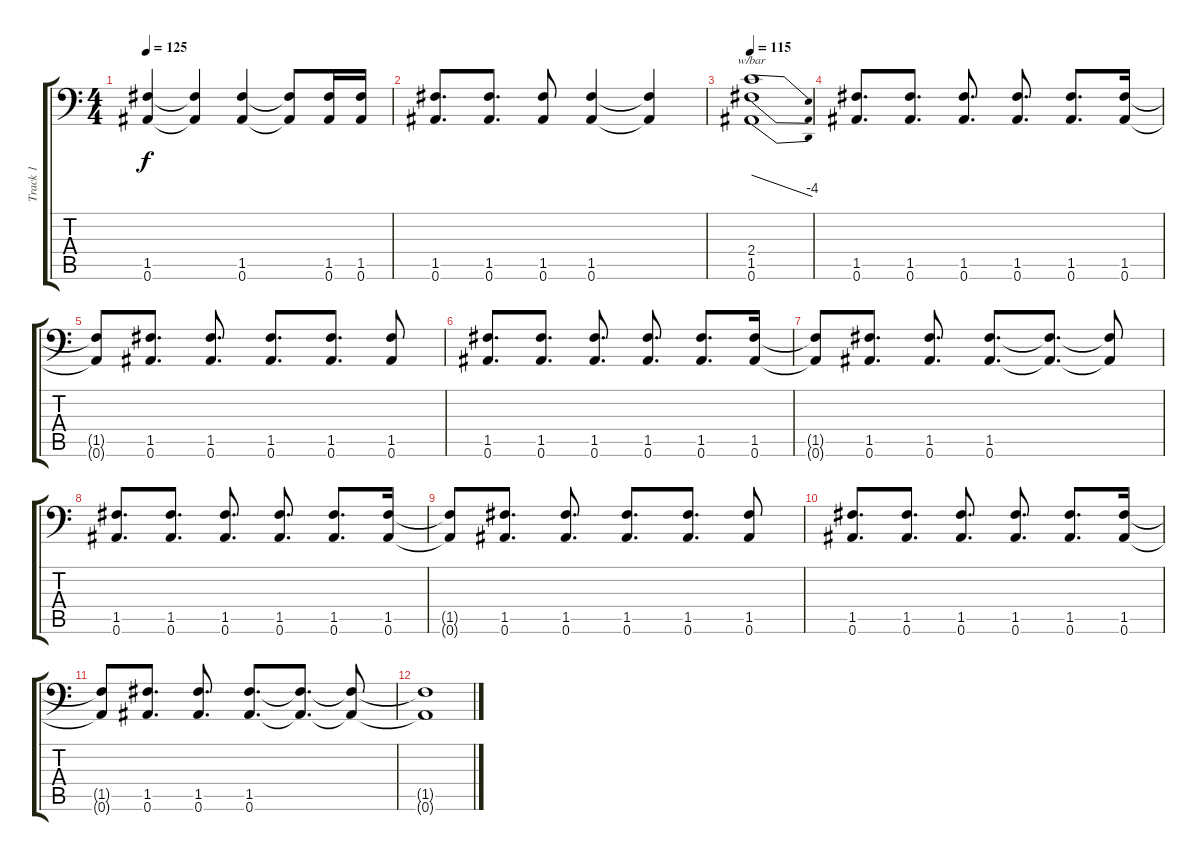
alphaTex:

\track ("Track 1" "Track 1") {instrument overdrivenguitar}
\staff {score tabs}
\tuning (C4 G3 Eb3 Bb2 F2 Bb1) {hide}
\ts (4 4)
\tempo 125
\clef f4
\ks c
(1.5{t} 0.6{t}).4{dy f} (1.5{t} 0.6{t}).4 (1.5 0.6).4 (1.5{t} 0.6{t}).8 (1.5 0.6).16 (1.5 0.6).16 |
(1.5 0.6).8{d} (1.5 0.6).8{d} (1.5 0.6).8 (1.5 0.6).4 (1.5{t} 0.6{t}).4 |
\tempo 115
(2.4 1.5 0.6).1{tbe (dive default 0 0 60 -16)} |
(1.5 0.6).8{d} (1.5 0.6).8{d} (1.5 0.6).8{d} (1.5 0.6).8{d} (1.5 0.6).8{d} (1.5 0.6).16 |
(1.5{t} 0.6{t}).8 (1.5 0.6).8{d} (1.5 0.6).8{d} (1.5 0.6).8{d} (1.5 0.6).8{d} (1.5 0.6).8 |
(1.5 0.6).8{d} (1.5 0.6).8{d} (1.5 0.6).8{d} (1.5 0.6).8{d} (1.5 0.6).8{d} (1.5 0.6).16 |
(1.5{t} 0.6{t}).8 (1.5 0.6).8{d} (1.5 0.6).8{d} (1.5 0.6).8{d} (1.5{t} 0.6{t}).8{d} (1.5{t} 0.6{t}).8 |
(1.5 0.6).8{d} (1.5 0.6).8{d} (1.5 0.6).8{d} (1.5 0.6).8{d} (1.5 0.6).8{d} (1.5 0.6).16 |
(1.5{t} 0.6{t}).8 (1.5 0.6).8{d} (1.5 0.6).8{d} (1.5 0.6).8{d} (1.5 0.6).8{d} (1.5 0.6).8 |
(1.5 0.6).8{d} (1.5 0.6).8{d} (1.5 0.6).8{d} (1.5 0.6).8{d} (1.5 0.6).8{d} (1.5 0.6).16 |
(1.5{t} 0.6{t}).8 (1.5 0.6).8{d} (1.5 0.6).8{d} (1.5 0.6).8{d} (1.5{t} 0.6{t}).8{d} (1.5{t} 0.6{t}).8 |
(1.5{t} 0.6{t}).1
